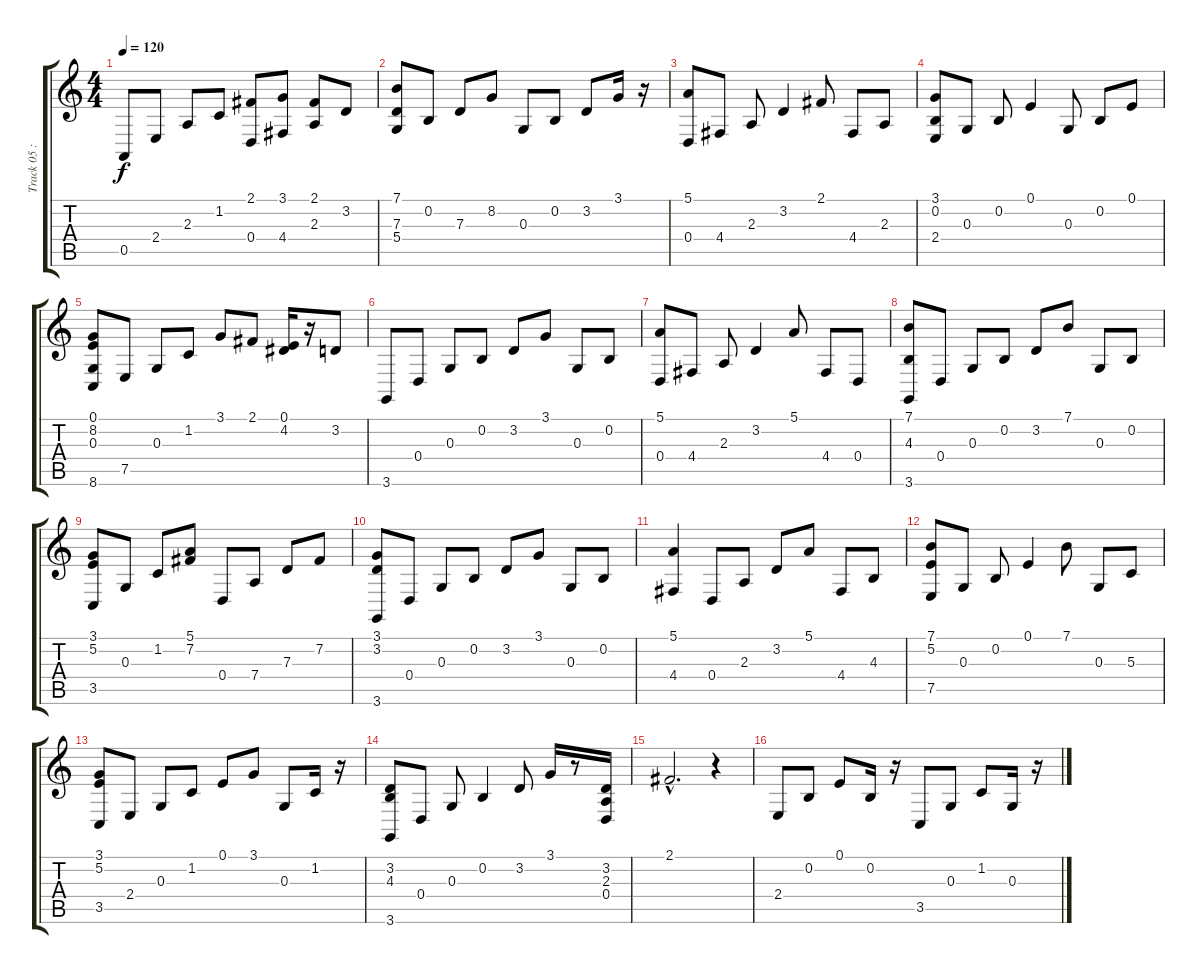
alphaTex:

\track ("Track 05 : unspecified" "Track 05 :") {instrument acousticgrandpiano}
\staff {score tabs}
\tuning (E4 B3 G3 D3 A2 E2) {hide}
\ts (4 4)
\tempo 120
\clef g2
\ks c
0.5.8{dy f} 2.4.8 2.3.8 1.2.8 (2.1 0.4).8 (3.1 4.4).8 (2.1 2.3).8 3.2.8 |
(7.1 7.3 5.4).8 0.2.8 7.3.8 8.2.8 0.3.8 0.2.8 3.2.8 3.1.16 r.16 |
(5.1 0.4).8 4.4.8 2.3.8 3.2.4 2.1.8 4.4.8 2.3.8 |
(3.1 0.2 2.4).8 0.3.8 0.2.8 0.1.4 0.3.8 0.2.8 0.1.8 |
(0.1 8.2 0.3 8.6).8 7.5.8 0.3.8 1.2.8 3.1.8 2.1.8 (0.1 4.2).16 r.16 3.2.8 |
3.6.8 0.4.8 0.3.8 0.2.8 3.2.8 3.1.8 0.3.8 0.2.8 |
(5.1 0.4).8 4.4.8 2.3.8 3.2.4 5.1.8 4.4.8 0.4.8 |
(7.1 4.3 3.6).8 0.4.8 0.3.8 0.2.8 3.2.8 7.1.8 0.3.8 0.2.8 |
(3.1 5.2 3.5).8 0.3.8 1.2.8 (5.1 7.2).8 0.4.8 7.4.8 7.3.8 7.2.8 |
(3.1 3.2 3.6).8 0.4.8 0.3.8 0.2.8 3.2.8 3.1.8 0.3.8 0.2.8 |
(5.1 4.4).4 0.4.8 2.3.8 3.2.8 5.1.8 4.4.8 4.3.8 |
(7.1 5.2 7.5).8 0.3.8 0.2.8 0.1.4 7.1.8 0.3.8 5.3.8 |
(3.1 5.2 3.5).8 2.4.8 0.3.8 1.2.8 0.1.8 3.1.8 0.3.8 1.2.16 r.16 |
(3.2 4.3 3.6).8 0.4.8 0.3.8 0.2.4 3.2.8 3.1.16 r.8 (3.2 2.3 0.4).16 |
2.1{hac}.2{d} r.4 |
2.4.8 0.2.8 0.1.8 0.2.16 r.16 3.5.8 0.3.8 1.2.8 0.3.16 r.16
